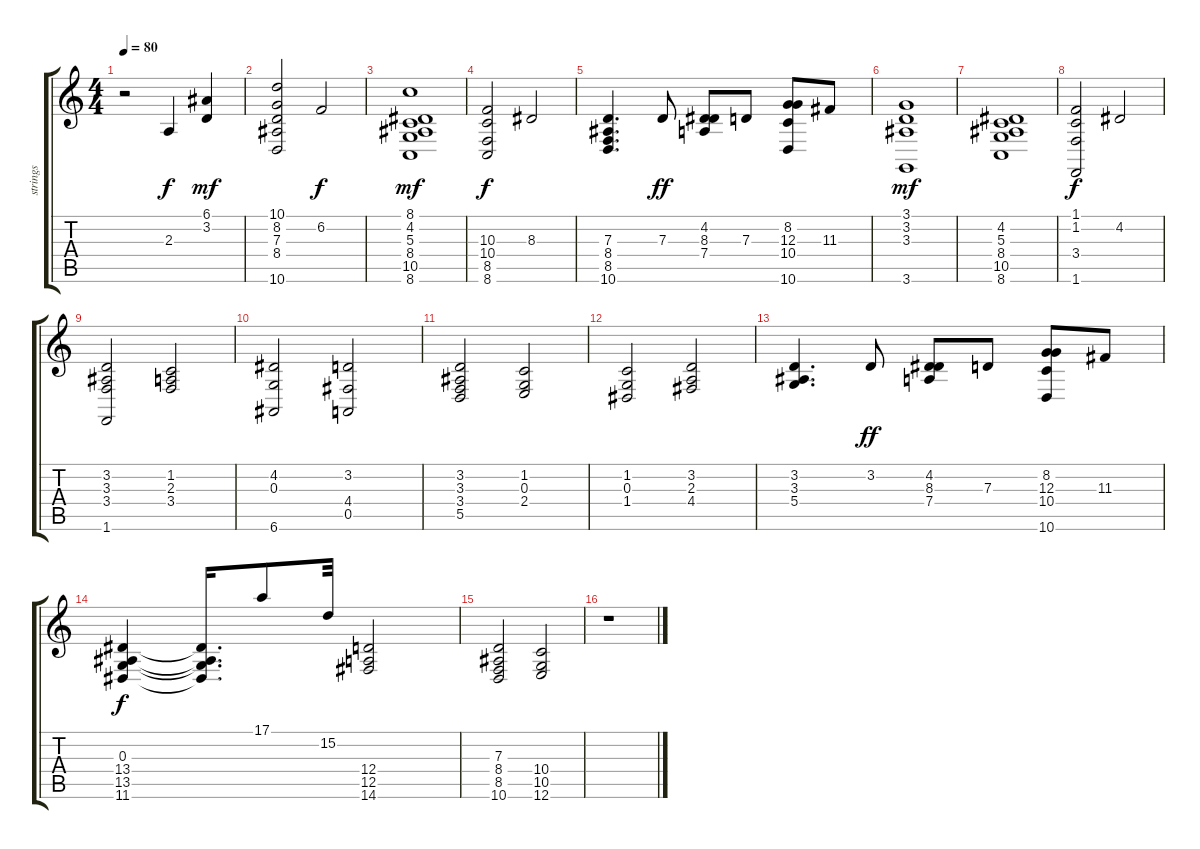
\track ("strings" "strings") {instrument stringensemble2}
\staff {score tabs}
\tuning (E4 B3 G3 D3 A2 E2) {hide}
\ts (4 4)
\tempo 80
\clef g2
\ks c
r.2{dy f} 2.3.4 (6.1 3.2).4{dy mf} |
(10.1 8.2 7.3 8.4 10.6).2 6.2.2{dy f} |
(8.1 4.2 5.3 8.4 10.5 8.6).1{dy mf} |
(10.3 10.4 8.5 8.6).2{dy f} 8.3.2 |
(7.3 8.4 8.5 10.6).4{d} 7.3.8{dy ff} (4.2 8.3 7.4).8 7.3.8 (8.2 12.3 10.4 10.6).8 11.3.8 |
(3.1 3.2 3.3 3.6).1{dy mf} |
(4.2 5.3 8.4 10.5 8.6).1 |
(1.1 1.2 3.4 1.6).2{dy f} 4.2.2 |
(3.2 3.3 3.4 1.6).2 (1.2 2.3 3.4).2 |
(4.2 0.3 6.6).2 (3.2 4.4 0.5).2 |
(3.2 3.3 3.4 5.5).2 (1.2 0.3 2.4).2 |
(1.2 0.3 1.4).2 (3.2 2.3 4.4).2 |
(3.2 3.3 5.4).4{d} 3.2.8{dy ff} (4.2 8.3 7.4).8 7.3.8 (8.2 12.3 10.4 10.6).8 11.3.8 |
(0.3 13.4 13.5 11.6).4{dy f} (0.3{t} 13.4{t} 13.5{t} 11.6{t}).16{d} 17.1.8 15.2.32 (12.4 12.5 14.6).2 |
(7.3 8.4 8.5 10.6).2 (10.4 10.5 12.6).2 |
r.1
